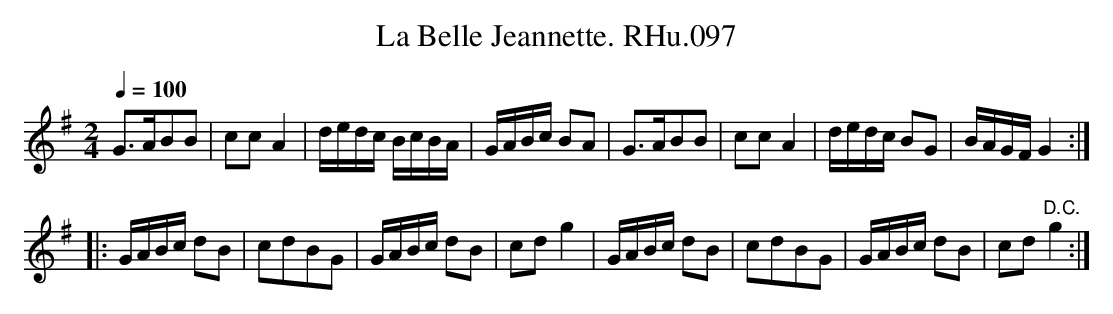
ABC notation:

X:1
T:La Belle Jeannette. RHu.097
M:2/4
L:1/8
Q:1/4=100
K:G major
G>ABB|ccA2|d/e/d/c/ B/c/B/A/|G/A/B/c/ BA|\
G>ABB|ccA2|d/e/d/c/ BG|B/A/G/F/ G2::!
G/A/B/c/ dB|cdBG|G/A/B/c/ dB|cdg2|\
G/A/B/c/ dB|cdBG|G/A/B/c/ dB|cd"D.C."g2:|
